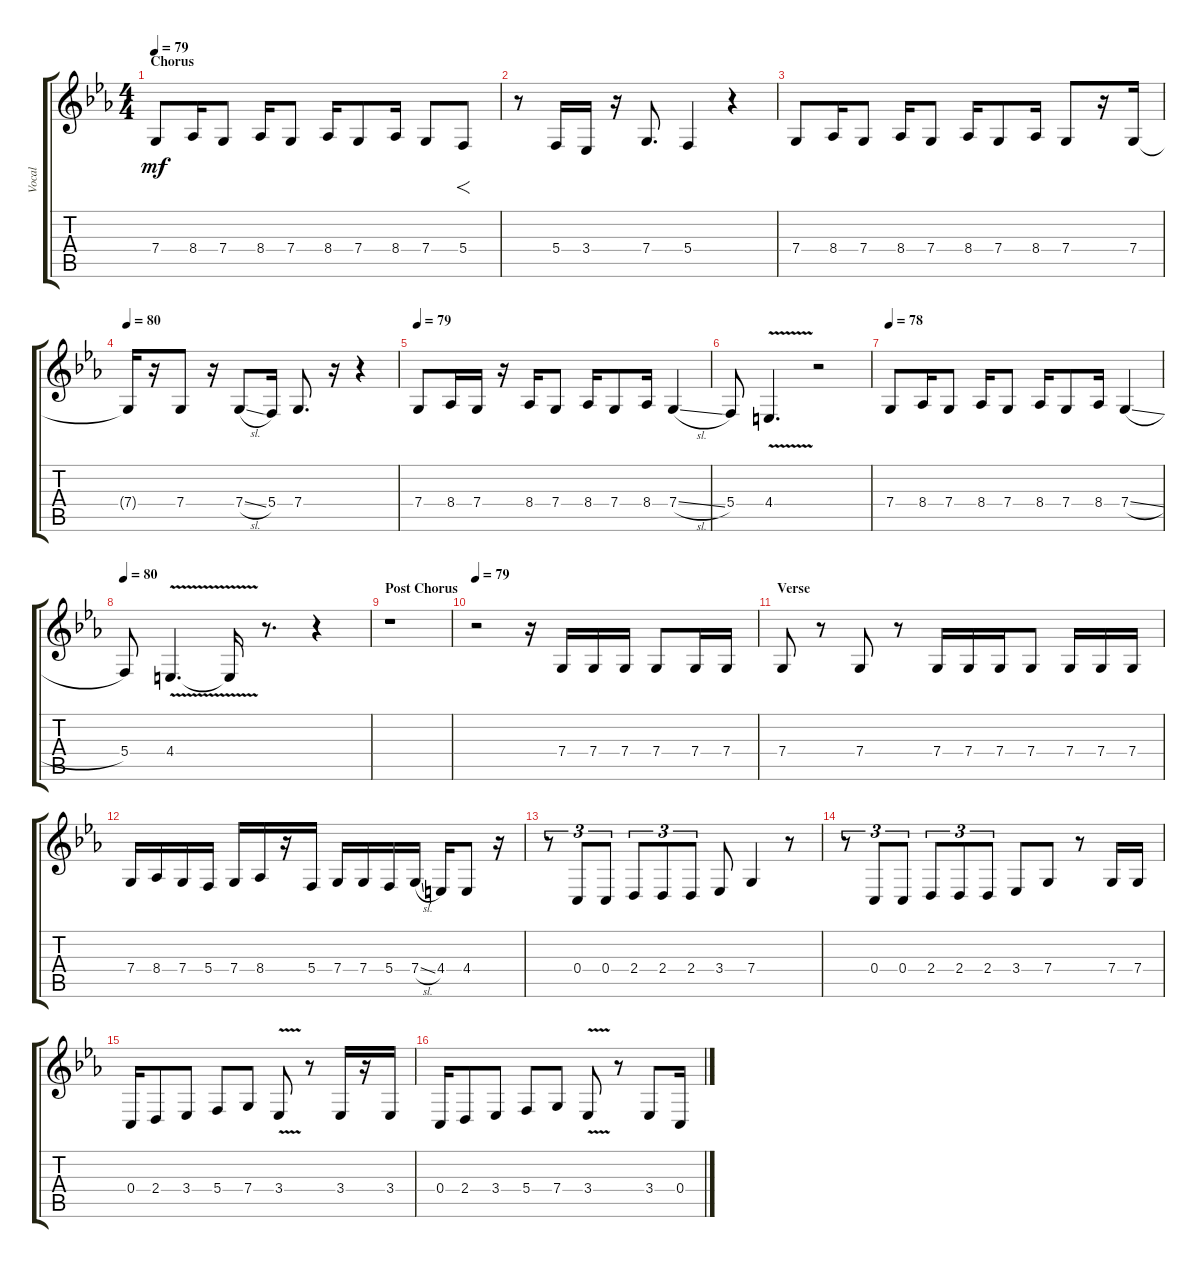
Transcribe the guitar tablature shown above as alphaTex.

\track ("Vocal" "Vocal") {instrument lead6voice}
\staff {score tabs}
\tuning (D4 G3 G3 C3 G2 C2) {hide}
\ts (4 4)
\section ("" "Chorus")
\tempo 79
\clef g2
\ks cminor
7.4.8{dy mf} 8.4.16 7.4.8 8.4.16 7.4.8 8.4.16 7.4.8 8.4.16 7.4.8 5.4.8{f} |
r.8 5.4.16 3.4.16 r.16 7.4.8{d} 5.4.4 r.4 |
7.4.8 8.4.16 7.4.8 8.4.16 7.4.8 8.4.16 7.4.8 8.4.16 7.4.8 r.16 7.4.16 |
\tempo 80
7.4{t}.16 r.16 7.4.8 r.16 7.4{sl}.8 5.4.16 7.4.8{d} r.16 r.4 |
\tempo 79
7.4.8 8.4.16 7.4.16 r.16 8.4.16 7.4.8 8.4.16 7.4.8 8.4.16 7.4{sl}.4 |
5.4.8 4.4{v}.4{d} r.2 |
\tempo 78
7.4.8 8.4.16 7.4.8 8.4.16 7.4.8 8.4.16 7.4.8 8.4.16 7.4{sl}.4 |
\tempo 80
5.4.8 4.4{v}.4{d} 4.4{v t}.16 r.8{d} r.4 |
\section ("" "Post Chorus")
r.1 |
\tempo 79
r.2 r.16 7.4.16 7.4.16 7.4.16 7.4.8 7.4.16 7.4.16 |
\section ("" "Verse")
7.4.8 r.8 7.4.8 r.8 7.4.16 7.4.16 7.4.16 7.4.8 7.4.16 7.4.16 7.4.16 |
7.4.16 8.4.16 7.4.16 5.4.16 7.4.16 8.4.16 r.16 5.4.16 7.4.16 7.4.16 5.4.16 7.4{sl}.16 4.4.16 4.4.8 r.16 |
r.8{tu (3 2)} 0.4.8{tu (3 2)} 0.4.8{tu (3 2)} 2.4.8{tu (3 2)} 2.4.8{tu (3 2)} 2.4.8{tu (3 2)} 3.4.8 7.4.4 r.8 |
r.8{tu (3 2)} 0.4.8{tu (3 2)} 0.4.8{tu (3 2)} 2.4.8{tu (3 2)} 2.4.8{tu (3 2)} 2.4.8{tu (3 2)} 3.4.8 7.4.8 r.8 7.4.16 7.4.16 |
0.4.16 2.4.8 3.4.8 5.4.8 7.4.8 3.4{v}.8 r.8 3.4.16 r.16 3.4.16 |
0.4.16 2.4.8 3.4.8 5.4.8 7.4.8 3.4{v}.8 r.8 3.4.8 0.4.16
